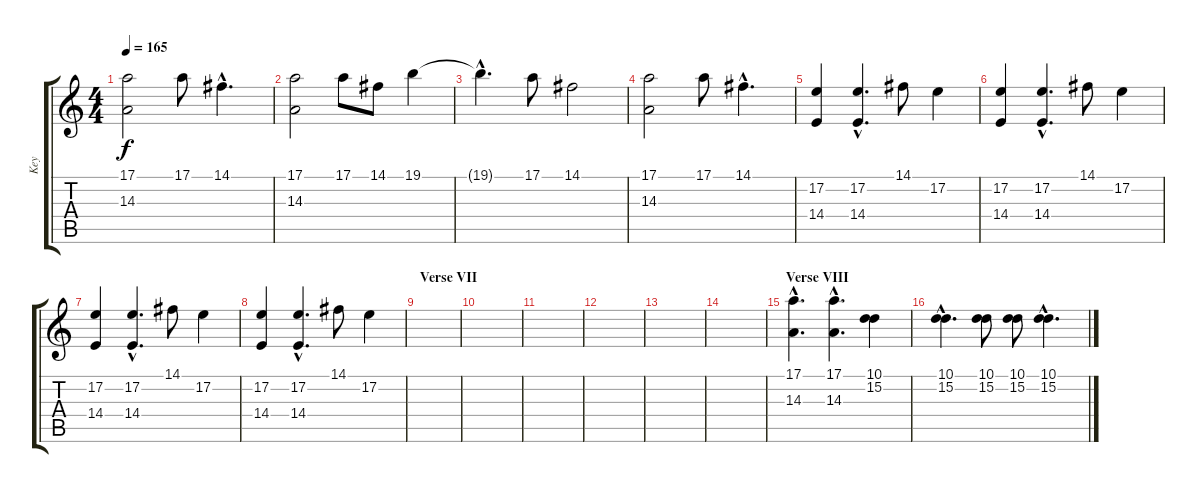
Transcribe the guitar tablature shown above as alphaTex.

\track ("Key" "Key") {instrument acousticgrandpiano}
\staff {score tabs}
\tuning (E4 B3 G3 D3 A2 E2) {hide}
\ts (4 4)
\tempo 165
\clef g2
\ks c
(17.1 14.3).2{dy f} 17.1.8 14.1{hac}.4{d} |
(17.1 14.3).2 17.1.8 14.1.8 19.1.4 |
19.1{hac t}.4{d} 17.1.8 14.1.2 |
(17.1 14.3).2 17.1.8 14.1{hac}.4{d} |
(17.2 14.4).4 (17.2{hac} 14.4{hac}).4{d} 14.1.8 17.2.4 |
(17.2 14.4).4 (17.2{hac} 14.4{hac}).4{d} 14.1.8 17.2.4 |
(17.2 14.4).4 (17.2{hac} 14.4{hac}).4{d} 14.1.8 17.2.4 |
(17.2 14.4).4 (17.2{hac} 14.4{hac}).4{d} 14.1.8 17.2.4 |
\section ("" "Verse VII")
|
|
|
|
|
|
\section ("" "Verse VIII")
(17.1{hac} 14.3{hac}).4{d} (17.1{hac} 14.3{hac}).4{d} (10.1 15.2).4 |
(10.1{hac} 15.2{hac}).4{d} (10.1 15.2).8 (10.1 15.2).8 (10.1{hac} 15.2{hac}).4{d}
